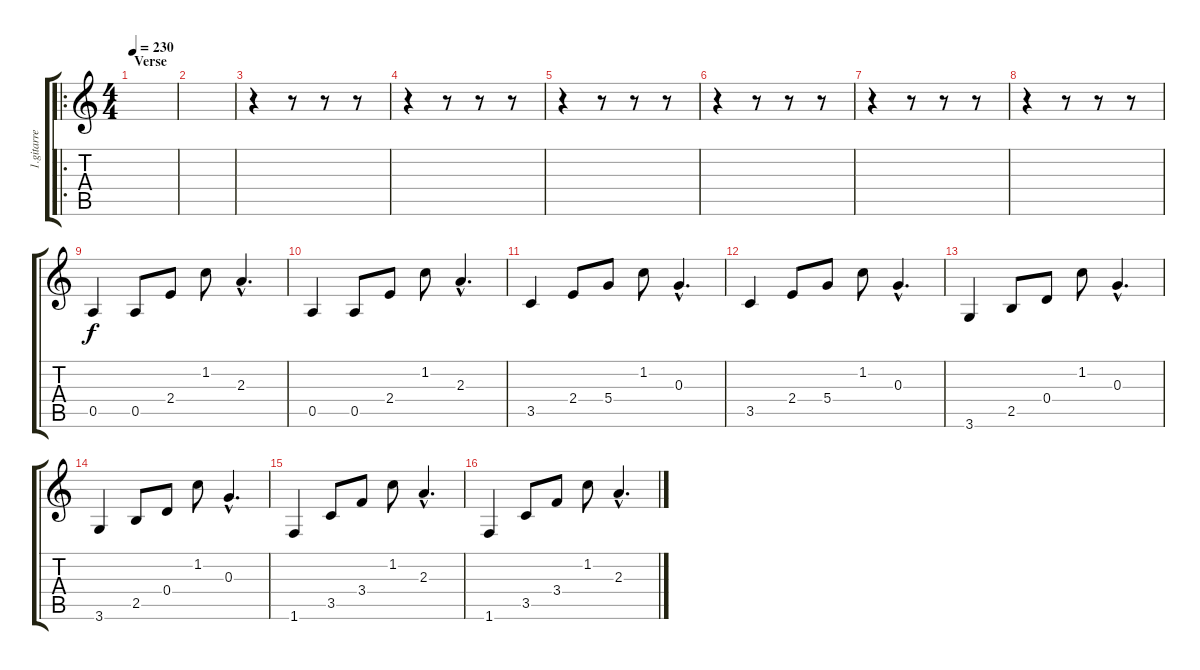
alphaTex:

\track ("1.gitarre" "1.gitarre") {instrument electricguitarjazz}
\staff {score tabs}
\tuning (E4 B3 G3 D3 A2 E2) {hide}
\ro
\ts (4 4)
\section ("" "Verse")
\tempo 230
\clef g2
\ks c
|
|
r.4 r.8 r.8 r.8 |
r.4 r.8 r.8 r.8 |
r.4 r.8 r.8 r.8 |
r.4 r.8 r.8 r.8 |
r.4 r.8 r.8 r.8 |
r.4 r.8 r.8 r.8 |
0.5.4 0.5.8 2.4.8 1.2.8 2.3{hac}.4{d} |
0.5.4 0.5.8 2.4.8 1.2.8 2.3{hac}.4{d} |
3.5.4 2.4.8 5.4.8 1.2.8 0.3{hac}.4{d} |
3.5.4 2.4.8 5.4.8 1.2.8 0.3{hac}.4{d} |
3.6.4 2.5.8 0.4.8 1.2.8 0.3{hac}.4{d} |
3.6.4 2.5.8 0.4.8 1.2.8 0.3{hac}.4{d} |
1.6.4 3.5.8 3.4.8 1.2.8 2.3{hac}.4{d} |
1.6.4 3.5.8 3.4.8 1.2.8 2.3{hac}.4{d}
